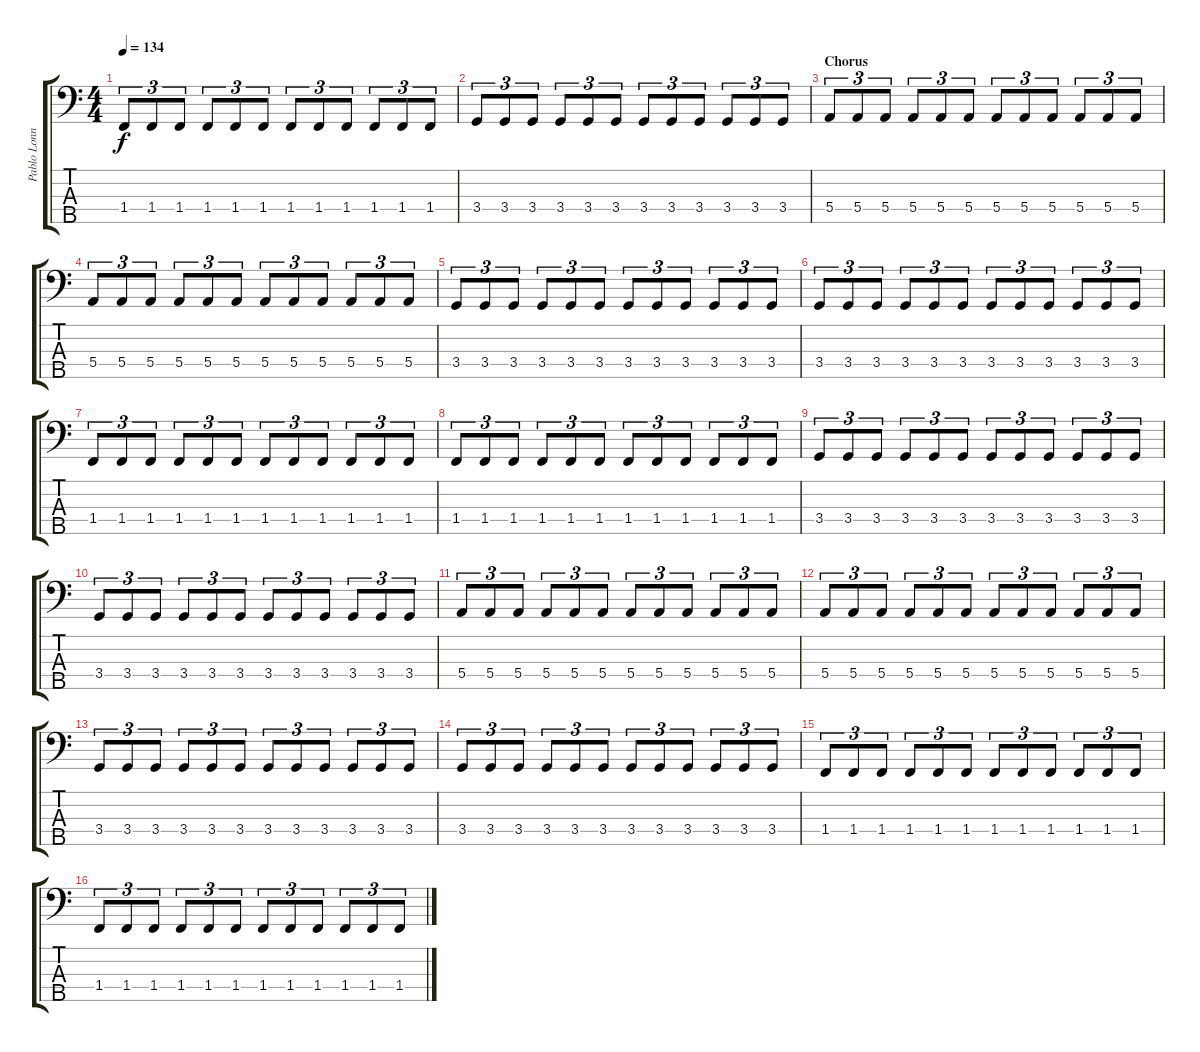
\track ("Pablo Lonngi" "Pablo Lonn") {instrument electricbassfinger}
\staff {score tabs}
\tuning (G2 D2 A1 E1 B0) {hide}
\ts (4 4)
\tempo 134
\clef f4
\ks c
1.4.8{tu (3 2) dy f} 1.4.8{tu (3 2)} 1.4.8{tu (3 2)} 1.4.8{tu (3 2)} 1.4.8{tu (3 2)} 1.4.8{tu (3 2)} 1.4.8{tu (3 2)} 1.4.8{tu (3 2)} 1.4.8{tu (3 2)} 1.4.8{tu (3 2)} 1.4.8{tu (3 2)} 1.4.8{tu (3 2)} |
3.4.8{tu (3 2)} 3.4.8{tu (3 2)} 3.4.8{tu (3 2)} 3.4.8{tu (3 2)} 3.4.8{tu (3 2)} 3.4.8{tu (3 2)} 3.4.8{tu (3 2)} 3.4.8{tu (3 2)} 3.4.8{tu (3 2)} 3.4.8{tu (3 2)} 3.4.8{tu (3 2)} 3.4.8{tu (3 2)} |
\section ("" "Chorus")
5.4.8{tu (3 2)} 5.4.8{tu (3 2)} 5.4.8{tu (3 2)} 5.4.8{tu (3 2)} 5.4.8{tu (3 2)} 5.4.8{tu (3 2)} 5.4.8{tu (3 2)} 5.4.8{tu (3 2)} 5.4.8{tu (3 2)} 5.4.8{tu (3 2)} 5.4.8{tu (3 2)} 5.4.8{tu (3 2)} |
5.4.8{tu (3 2)} 5.4.8{tu (3 2)} 5.4.8{tu (3 2)} 5.4.8{tu (3 2)} 5.4.8{tu (3 2)} 5.4.8{tu (3 2)} 5.4.8{tu (3 2)} 5.4.8{tu (3 2)} 5.4.8{tu (3 2)} 5.4.8{tu (3 2)} 5.4.8{tu (3 2)} 5.4.8{tu (3 2)} |
3.4.8{tu (3 2)} 3.4.8{tu (3 2)} 3.4.8{tu (3 2)} 3.4.8{tu (3 2)} 3.4.8{tu (3 2)} 3.4.8{tu (3 2)} 3.4.8{tu (3 2)} 3.4.8{tu (3 2)} 3.4.8{tu (3 2)} 3.4.8{tu (3 2)} 3.4.8{tu (3 2)} 3.4.8{tu (3 2)} |
3.4.8{tu (3 2)} 3.4.8{tu (3 2)} 3.4.8{tu (3 2)} 3.4.8{tu (3 2)} 3.4.8{tu (3 2)} 3.4.8{tu (3 2)} 3.4.8{tu (3 2)} 3.4.8{tu (3 2)} 3.4.8{tu (3 2)} 3.4.8{tu (3 2)} 3.4.8{tu (3 2)} 3.4.8{tu (3 2)} |
1.4.8{tu (3 2)} 1.4.8{tu (3 2)} 1.4.8{tu (3 2)} 1.4.8{tu (3 2)} 1.4.8{tu (3 2)} 1.4.8{tu (3 2)} 1.4.8{tu (3 2)} 1.4.8{tu (3 2)} 1.4.8{tu (3 2)} 1.4.8{tu (3 2)} 1.4.8{tu (3 2)} 1.4.8{tu (3 2)} |
1.4.8{tu (3 2)} 1.4.8{tu (3 2)} 1.4.8{tu (3 2)} 1.4.8{tu (3 2)} 1.4.8{tu (3 2)} 1.4.8{tu (3 2)} 1.4.8{tu (3 2)} 1.4.8{tu (3 2)} 1.4.8{tu (3 2)} 1.4.8{tu (3 2)} 1.4.8{tu (3 2)} 1.4.8{tu (3 2)} |
3.4.8{tu (3 2)} 3.4.8{tu (3 2)} 3.4.8{tu (3 2)} 3.4.8{tu (3 2)} 3.4.8{tu (3 2)} 3.4.8{tu (3 2)} 3.4.8{tu (3 2)} 3.4.8{tu (3 2)} 3.4.8{tu (3 2)} 3.4.8{tu (3 2)} 3.4.8{tu (3 2)} 3.4.8{tu (3 2)} |
3.4.8{tu (3 2)} 3.4.8{tu (3 2)} 3.4.8{tu (3 2)} 3.4.8{tu (3 2)} 3.4.8{tu (3 2)} 3.4.8{tu (3 2)} 3.4.8{tu (3 2)} 3.4.8{tu (3 2)} 3.4.8{tu (3 2)} 3.4.8{tu (3 2)} 3.4.8{tu (3 2)} 3.4.8{tu (3 2)} |
5.4.8{tu (3 2)} 5.4.8{tu (3 2)} 5.4.8{tu (3 2)} 5.4.8{tu (3 2)} 5.4.8{tu (3 2)} 5.4.8{tu (3 2)} 5.4.8{tu (3 2)} 5.4.8{tu (3 2)} 5.4.8{tu (3 2)} 5.4.8{tu (3 2)} 5.4.8{tu (3 2)} 5.4.8{tu (3 2)} |
5.4.8{tu (3 2)} 5.4.8{tu (3 2)} 5.4.8{tu (3 2)} 5.4.8{tu (3 2)} 5.4.8{tu (3 2)} 5.4.8{tu (3 2)} 5.4.8{tu (3 2)} 5.4.8{tu (3 2)} 5.4.8{tu (3 2)} 5.4.8{tu (3 2)} 5.4.8{tu (3 2)} 5.4.8{tu (3 2)} |
3.4.8{tu (3 2)} 3.4.8{tu (3 2)} 3.4.8{tu (3 2)} 3.4.8{tu (3 2)} 3.4.8{tu (3 2)} 3.4.8{tu (3 2)} 3.4.8{tu (3 2)} 3.4.8{tu (3 2)} 3.4.8{tu (3 2)} 3.4.8{tu (3 2)} 3.4.8{tu (3 2)} 3.4.8{tu (3 2)} |
3.4.8{tu (3 2)} 3.4.8{tu (3 2)} 3.4.8{tu (3 2)} 3.4.8{tu (3 2)} 3.4.8{tu (3 2)} 3.4.8{tu (3 2)} 3.4.8{tu (3 2)} 3.4.8{tu (3 2)} 3.4.8{tu (3 2)} 3.4.8{tu (3 2)} 3.4.8{tu (3 2)} 3.4.8{tu (3 2)} |
1.4.8{tu (3 2)} 1.4.8{tu (3 2)} 1.4.8{tu (3 2)} 1.4.8{tu (3 2)} 1.4.8{tu (3 2)} 1.4.8{tu (3 2)} 1.4.8{tu (3 2)} 1.4.8{tu (3 2)} 1.4.8{tu (3 2)} 1.4.8{tu (3 2)} 1.4.8{tu (3 2)} 1.4.8{tu (3 2)} |
1.4.8{tu (3 2)} 1.4.8{tu (3 2)} 1.4.8{tu (3 2)} 1.4.8{tu (3 2)} 1.4.8{tu (3 2)} 1.4.8{tu (3 2)} 1.4.8{tu (3 2)} 1.4.8{tu (3 2)} 1.4.8{tu (3 2)} 1.4.8{tu (3 2)} 1.4.8{tu (3 2)} 1.4.8{tu (3 2)}
